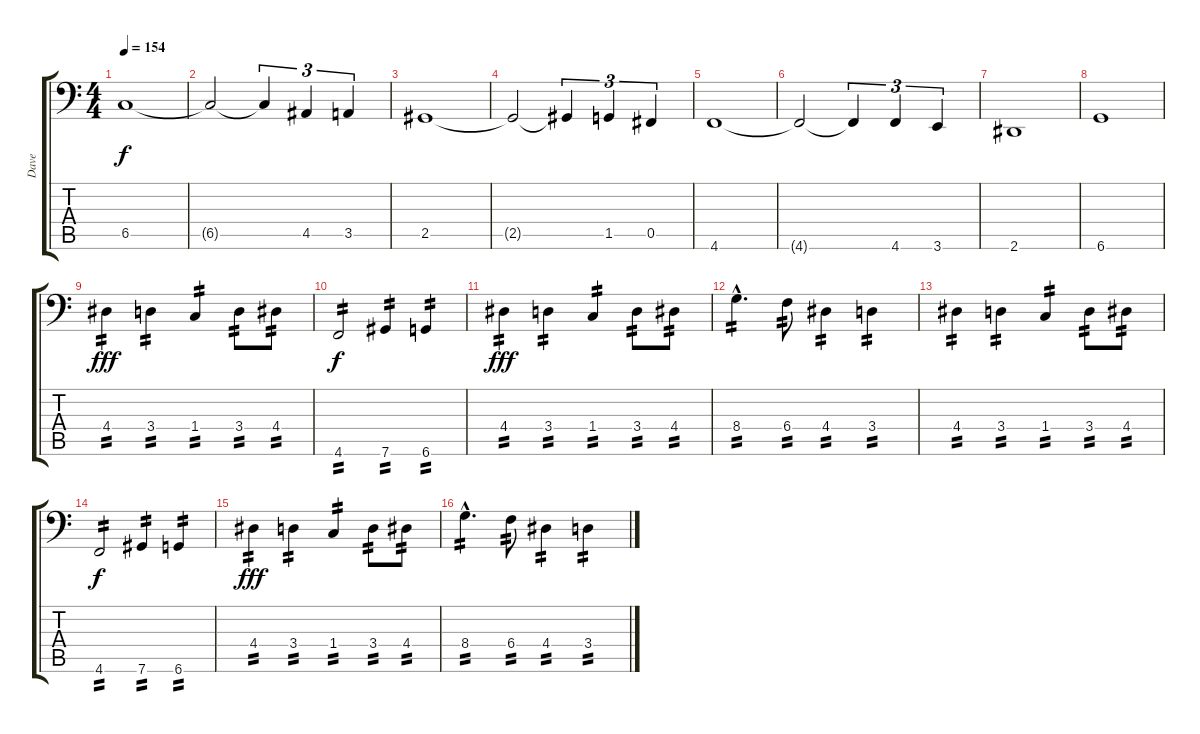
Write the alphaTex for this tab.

\track ("Dave" "Dave") {instrument electricbasspick}
\staff {score tabs}
\tuning (Db3 Ab2 E2 B1 Gb1 Db1) {hide}
\ts (4 4)
\tempo 154
\clef f4
\ks c
6.5.1{dy f} |
6.5{t}.2 6.5{t}.4{tu (3 2)} 4.5.4{tu (3 2)} 3.5.4{tu (3 2)} |
2.5.1 |
2.5{t}.2 2.5{t}.4{tu (3 2)} 1.5.4{tu (3 2)} 0.5.4{tu (3 2)} |
4.6.1 |
4.6{t}.2 4.6{t}.4{tu (3 2)} 4.6.4{tu (3 2)} 3.6.4{tu (3 2)} |
2.6.1 |
6.6.1 |
4.4.4{tp 2 dy fff} 3.4.4{tp 2} 1.4.4{tp 2} 3.4.8{tp 2} 4.4.8{tp 2} |
4.6.2{tp 2 dy f} 7.6.4{tp 2} 6.6.4{tp 2} |
4.4.4{tp 2 dy fff} 3.4.4{tp 2} 1.4.4{tp 2} 3.4.8{tp 2} 4.4.8{tp 2} |
8.4{hac}.4{d tp 2} 6.4.8{tp 2} 4.4.4{tp 2} 3.4.4{tp 2} |
4.4.4{tp 2} 3.4.4{tp 2} 1.4.4{tp 2} 3.4.8{tp 2} 4.4.8{tp 2} |
4.6.2{tp 2 dy f} 7.6.4{tp 2} 6.6.4{tp 2} |
4.4.4{tp 2 dy fff} 3.4.4{tp 2} 1.4.4{tp 2} 3.4.8{tp 2} 4.4.8{tp 2} |
8.4{hac}.4{d tp 2} 6.4.8{tp 2} 4.4.4{tp 2} 3.4.4{tp 2}
